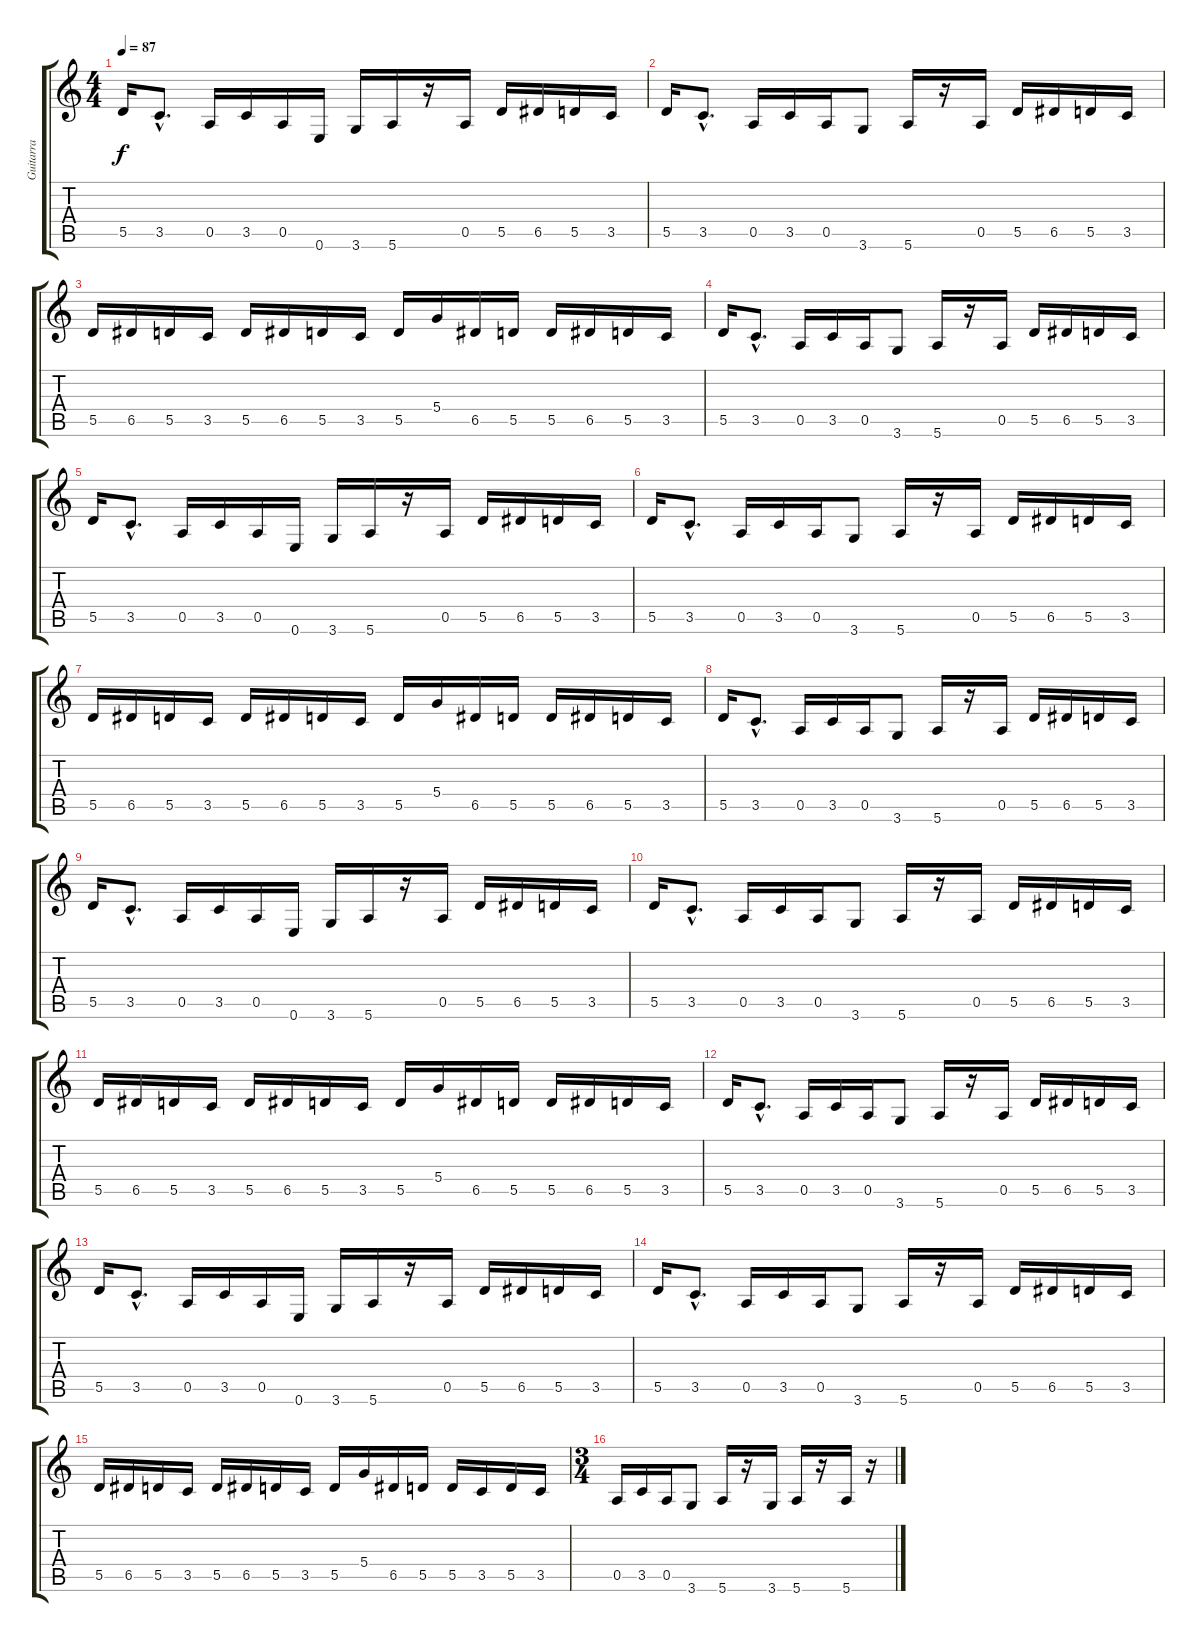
\track ("Guitarra" "Guitarra") {instrument distortionguitar}
\staff {score tabs}
\tuning (E4 B3 G3 D3 A2 E2) {hide}
\ts (4 4)
\tempo 87
\clef g2
\ks c
5.5.16{dy f} 3.5{hac}.8{d} 0.5.16 3.5.16 0.5.16 0.6.16 3.6.16 5.6.16 r.16 0.5.16 5.5.16 6.5.16 5.5.16 3.5.16 |
5.5.16 3.5{hac}.8{d} 0.5.16 3.5.16 0.5.16 3.6.8 5.6.16 r.16 0.5.16 5.5.16 6.5.16 5.5.16 3.5.16 |
5.5.16 6.5.16 5.5.16 3.5.16 5.5.16 6.5.16 5.5.16 3.5.16 5.5.16 5.4.16 6.5.16 5.5.16 5.5.16 6.5.16 5.5.16 3.5.16 |
5.5.16 3.5{hac}.8{d} 0.5.16 3.5.16 0.5.16 3.6.8 5.6.16 r.16 0.5.16 5.5.16 6.5.16 5.5.16 3.5.16 |
5.5.16 3.5{hac}.8{d} 0.5.16 3.5.16 0.5.16 0.6.16 3.6.16 5.6.16 r.16 0.5.16 5.5.16 6.5.16 5.5.16 3.5.16 |
5.5.16 3.5{hac}.8{d} 0.5.16 3.5.16 0.5.16 3.6.8 5.6.16 r.16 0.5.16 5.5.16 6.5.16 5.5.16 3.5.16 |
5.5.16 6.5.16 5.5.16 3.5.16 5.5.16 6.5.16 5.5.16 3.5.16 5.5.16 5.4.16 6.5.16 5.5.16 5.5.16 6.5.16 5.5.16 3.5.16 |
5.5.16 3.5{hac}.8{d} 0.5.16 3.5.16 0.5.16 3.6.8 5.6.16 r.16 0.5.16 5.5.16 6.5.16 5.5.16 3.5.16 |
5.5.16 3.5{hac}.8{d} 0.5.16 3.5.16 0.5.16 0.6.16 3.6.16 5.6.16 r.16 0.5.16 5.5.16 6.5.16 5.5.16 3.5.16 |
5.5.16 3.5{hac}.8{d} 0.5.16 3.5.16 0.5.16 3.6.8 5.6.16 r.16 0.5.16 5.5.16 6.5.16 5.5.16 3.5.16 |
5.5.16 6.5.16 5.5.16 3.5.16 5.5.16 6.5.16 5.5.16 3.5.16 5.5.16 5.4.16 6.5.16 5.5.16 5.5.16 6.5.16 5.5.16 3.5.16 |
5.5.16 3.5{hac}.8{d} 0.5.16 3.5.16 0.5.16 3.6.8 5.6.16 r.16 0.5.16 5.5.16 6.5.16 5.5.16 3.5.16 |
5.5.16 3.5{hac}.8{d} 0.5.16 3.5.16 0.5.16 0.6.16 3.6.16 5.6.16 r.16 0.5.16 5.5.16 6.5.16 5.5.16 3.5.16 |
5.5.16 3.5{hac}.8{d} 0.5.16 3.5.16 0.5.16 3.6.8 5.6.16 r.16 0.5.16 5.5.16 6.5.16 5.5.16 3.5.16 |
5.5.16 6.5.16 5.5.16 3.5.16 5.5.16 6.5.16 5.5.16 3.5.16 5.5.16 5.4.16 6.5.16 5.5.16 5.5.16 3.5.16 5.5.16 3.5.16 |
\ts (3 4)
0.5.16 3.5.16 0.5.16 3.6.8 5.6.16 r.16 3.6.16 5.6.16 r.16 5.6.16 r.16
